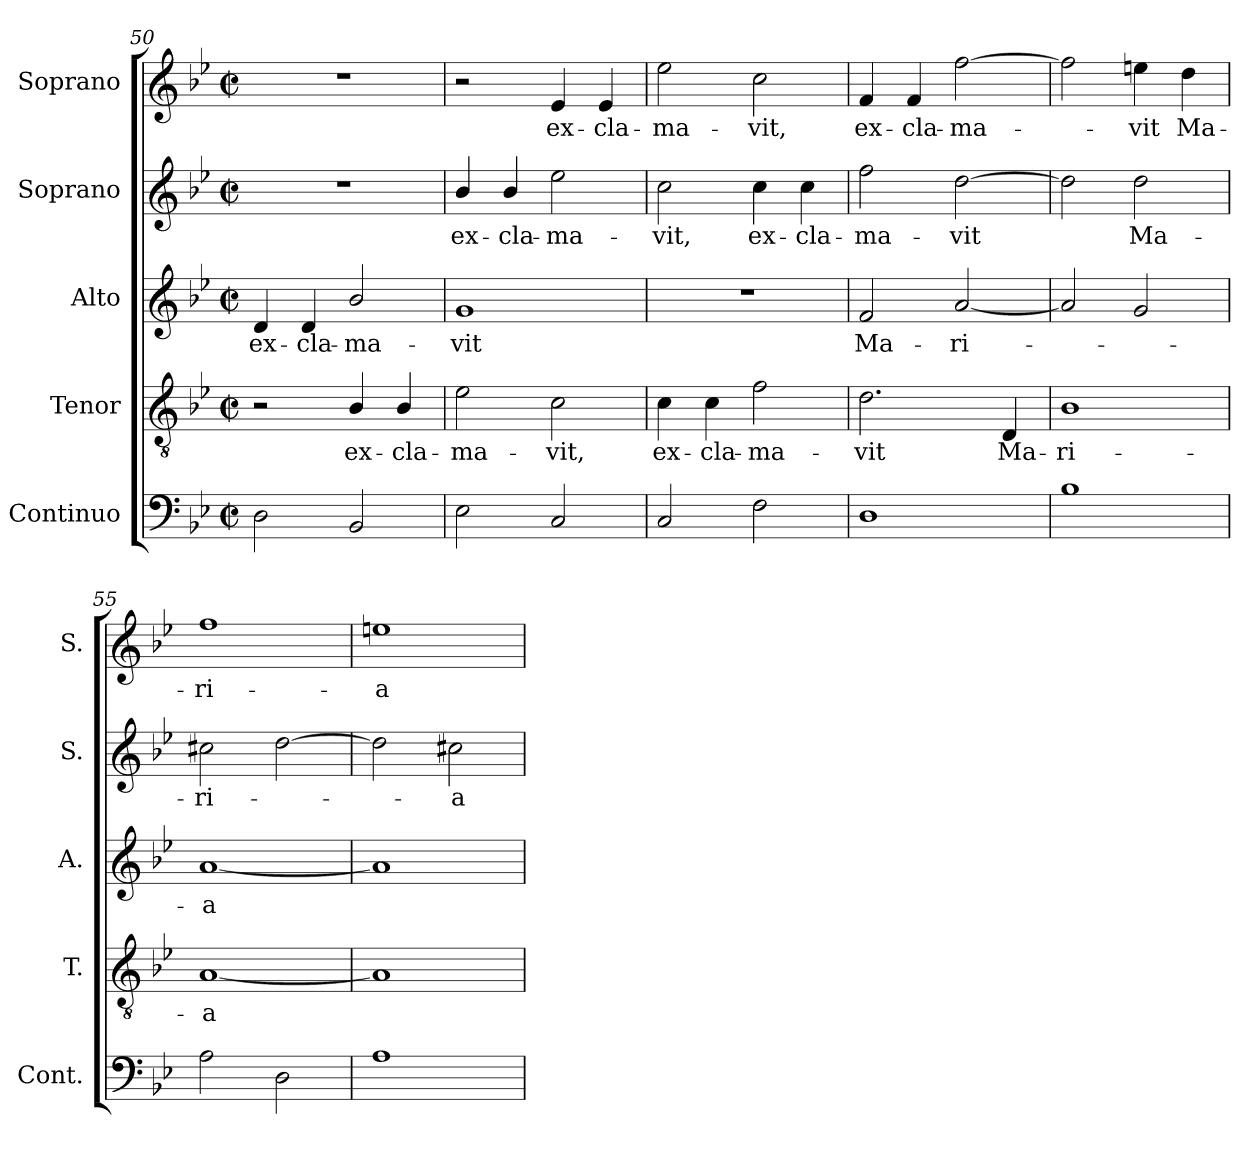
**kern	**kern	**text	**kern	**text	**kern	**text	**kern	**text
*part5	*part4	*part4	*part3	*part3	*part2	*part2	*part1	*part1
*staff5	*staff4	*staff4	*staff3	*staff3	*staff2	*staff2	*staff1	*staff1
*I"Continuo	*I"Tenor	*	*I"Alto	*	*I"Soprano	*	*I"Soprano	*
*I'Cont.	*I'T.	*	*I'A.	*	*I'S.	*	*I'S.	*
!!LO:LB:g=z
*clefF4	*clefGv2	*	*clefG2	*	*clefG2	*	*clefG2	*
*	*ITrd7c12	*	*	*	*	*	*	*
*k[b-e-]	*k[b-e-]	*	*k[b-e-]	*	*k[b-e-]	*	*k[b-e-]	*
*B-:	*B-:	*	*B-:	*	*B-:	*	*B-:	*
*M2/2	*M2/2	*	*M2/2	*	*M2/2	*	*M2/2	*
*met(c|)	*met(c|)	*	*met(c|)	*	*met(c|)	*	*met(c|)	*
=50	=50	=50	=50	=50	=50	=50	=50	=50
!	!	!	!	!LO:LY:b:color=#000000	!	!	!	!
2Di\	2r	.	4di/	ex-	1r	.	1r	.
!	!	!	!	!LO:LY:b:color=#000000	!	!	!	!
.	.	.	4di/	-cla-	.	.	.	.
!	!	!LO:LY:b:color=#000000	!	!	!	!	!	!
!	!	!	!	!LO:LY:b:color=#000000	!	!	!	!
2BB-i/	4BB-i/	ex-	2b-i/	-ma-	.	.	.	.
!	!	!LO:LY:b:color=#000000	!	!	!	!	!	!
.	4BB-i/	-cla-	.	.	.	.	.	.
=51	=51	=51	=51	=51	=51	=51	=51	=51
!	!	!LO:LY:b:color=#000000	!	!	!	!	!	!
!	!	!	!	!LO:LY:b:color=#000000	!	!	!	!
!	!	!	!	!	!	!LO:LY:b:color=#000000	!	!
2E-i\	2E-i\	-ma-	1gi	-vit	4b-i/	ex-	2r	.
!	!	!	!	!	!	!LO:LY:b:color=#000000	!	!
.	.	.	.	.	4b-i/	-cla-	.	.
!	!	!LO:LY:b:color=#000000	!	!	!	!	!	!
!	!	!	!	!	!	!LO:LY:b:color=#000000	!	!
!	!	!	!	!	!	!	!	!LO:LY:b:color=#000000
2Ci/	2Ci\	-vit,	.	.	2ee-i\	-ma-	4e-i/	ex-
!	!	!	!	!	!	!	!	!LO:LY:b:color=#000000
.	.	.	.	.	.	.	4e-i/	-cla-
=52	=52	=52	=52	=52	=52	=52	=52	=52
!	!	!LO:LY:b:color=#000000	!	!	!	!	!	!
!	!	!	!	!	!	!LO:LY:b:color=#000000	!	!
!	!	!	!	!	!	!	!	!LO:LY:b:color=#000000
2Ci/	4Ci\	ex-	1r	.	2cci\	-vit,	2ee-i\	-ma-
!	!	!LO:LY:b:color=#000000	!	!	!	!	!	!
.	4Ci\	-cla-	.	.	.	.	.	.
!	!	!LO:LY:b:color=#000000	!	!	!	!	!	!
!	!	!	!	!	!	!LO:LY:b:color=#000000	!	!
!	!	!	!	!	!	!	!	!LO:LY:b:color=#000000
2Fi\	2Fi\	-ma-	.	.	4cci\	ex-	2cci\	-vit,
!	!	!	!	!	!	!LO:LY:b:color=#000000	!	!
.	.	.	.	.	4cci\	-cla-	.	.
=53	=53	=53	=53	=53	=53	=53	=53	=53
!	!	!LO:LY:b:color=#000000	!	!	!	!	!	!
!	!	!	!	!LO:LY:b:color=#000000	!	!	!	!
!	!	!	!	!	!	!LO:LY:b:color=#000000	!	!
!	!	!	!	!	!	!	!	!LO:LY:b:color=#000000
1Di	2.Di\	-vit	2fi/	Ma-	2ffi\	-ma-	4fi/	ex-
!	!	!	!	!	!	!	!	!LO:LY:b:color=#000000
.	.	.	.	.	.	.	4fi/	-cla-
!	!	!	!	!LO:LY:b:color=#000000	!	!	!	!
!	!	!	!	!	!	!LO:LY:b:color=#000000	!	!
!	!	!	!	!	!	!	!	!LO:LY:b:color=#000000
.	.	.	[2ai/	-ri-	[2ddi\	-vit	[2ffi\	-ma-
!	!	!LO:LY:b:color=#000000	!	!	!	!	!	!
.	4DDi/	Ma-	.	.	.	.	.	.
=54	=54	=54	=54	=54	=54	=54	=54	=54
!	!	!LO:LY:b:color=#000000	!	!	!	!	!	!
1B-i	1BB-i	-ri-	2ai/]	.	2ddi\]	.	2ffi\]	.
!	!	!	!	!	!	!LO:LY:b:color=#000000	!	!
!	!	!	!	!	!	!	!	!LO:LY:b:color=#000000
.	.	.	2gi/	.	2ddi\	Ma-	4eeni\	-vit
!	!	!	!	!	!	!	!	!LO:LY:b:color=#000000
.	.	.	.	.	.	.	4ddi\	Ma-
=55	=55	=55	=55	=55	=55	=55	=55	=55
!	!	!LO:LY:b:color=#000000	!	!	!	!	!	!
!	!	!	!	!LO:LY:b:color=#000000	!	!	!	!
!	!	!	!	!	!	!LO:LY:b:color=#000000	!	!
!	!	!	!	!	!	!	!	!LO:LY:b:color=#000000
2Ai\	[1AAi	-a	[1ai	-a	2cc#Xi\	-ri-	1ffi	-ri-
2Di\	.	.	.	.	[2ddi\	.	.	.
=56	=56	=56	=56	=56	=56	=56	=56	=56
!	!	!	!	!	!	!	!	!LO:LY:b:color=#000000
1Ai	1AAi]	.	1ai]	.	2ddi\]	.	1eeni	-a
!	!	!	!	!	!	!LO:LY:b:color=#000000	!	!
.	.	.	.	.	2cc#Xi\	-a	.	.
=	=	=	=	=	=	=	=	=
*-	*-	*-	*-	*-	*-	*-	*-	*-
